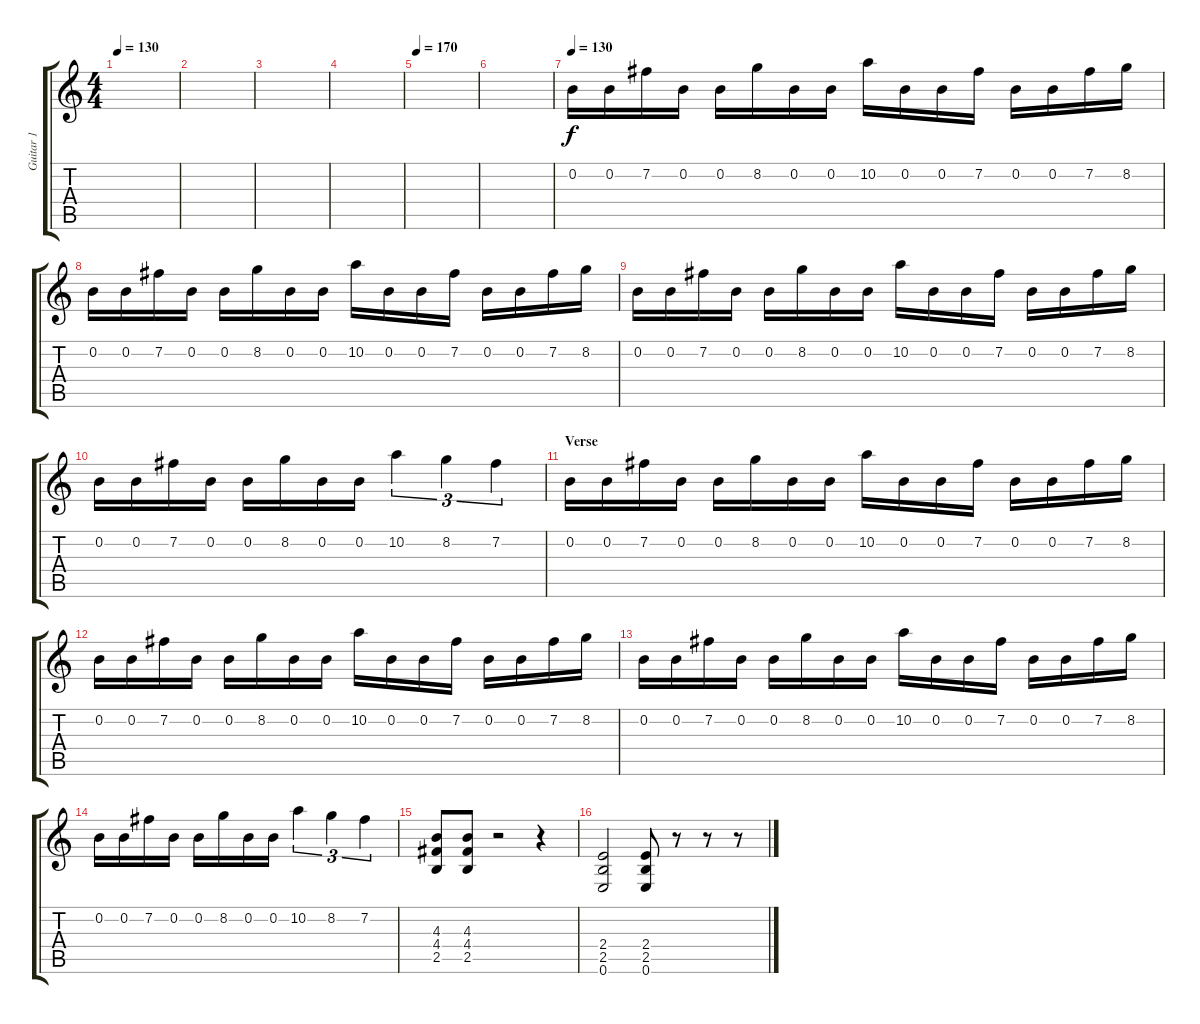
\track ("Guitar 1" "Guitar 1") {instrument distortionguitar}
\staff {score tabs}
\tuning (E4 B3 G3 D3 A2 E2) {hide}
\ts (4 4)
\tempo 130
\clef g2
\ks c
|
|
|
|
\tempo 170
|
|
\tempo 130
0.2.16 0.2.16 7.2.16 0.2.16 0.2.16 8.2.16 0.2.16 0.2.16 10.2.16 0.2.16 0.2.16 7.2.16 0.2.16 0.2.16 7.2.16 8.2.16 |
0.2.16 0.2.16 7.2.16 0.2.16 0.2.16 8.2.16 0.2.16 0.2.16 10.2.16 0.2.16 0.2.16 7.2.16 0.2.16 0.2.16 7.2.16 8.2.16 |
0.2.16 0.2.16 7.2.16 0.2.16 0.2.16 8.2.16 0.2.16 0.2.16 10.2.16 0.2.16 0.2.16 7.2.16 0.2.16 0.2.16 7.2.16 8.2.16 |
0.2.16 0.2.16 7.2.16 0.2.16 0.2.16 8.2.16 0.2.16 0.2.16 10.2.4{tu (3 2)} 8.2.4{tu (3 2)} 7.2.4{tu (3 2)} |
\section ("" "Verse")
0.2.16 0.2.16 7.2.16 0.2.16 0.2.16 8.2.16 0.2.16 0.2.16 10.2.16 0.2.16 0.2.16 7.2.16 0.2.16 0.2.16 7.2.16 8.2.16 |
0.2.16 0.2.16 7.2.16 0.2.16 0.2.16 8.2.16 0.2.16 0.2.16 10.2.16 0.2.16 0.2.16 7.2.16 0.2.16 0.2.16 7.2.16 8.2.16 |
0.2.16 0.2.16 7.2.16 0.2.16 0.2.16 8.2.16 0.2.16 0.2.16 10.2.16 0.2.16 0.2.16 7.2.16 0.2.16 0.2.16 7.2.16 8.2.16 |
0.2.16 0.2.16 7.2.16 0.2.16 0.2.16 8.2.16 0.2.16 0.2.16 10.2.4{tu (3 2)} 8.2.4{tu (3 2)} 7.2.4{tu (3 2)} |
(4.3 4.4 2.5).8 (4.3 4.4 2.5).8 r.2 r.4 |
(2.4 2.5 0.6).2 (2.4 2.5 0.6).8 r.8 r.8 r.8
